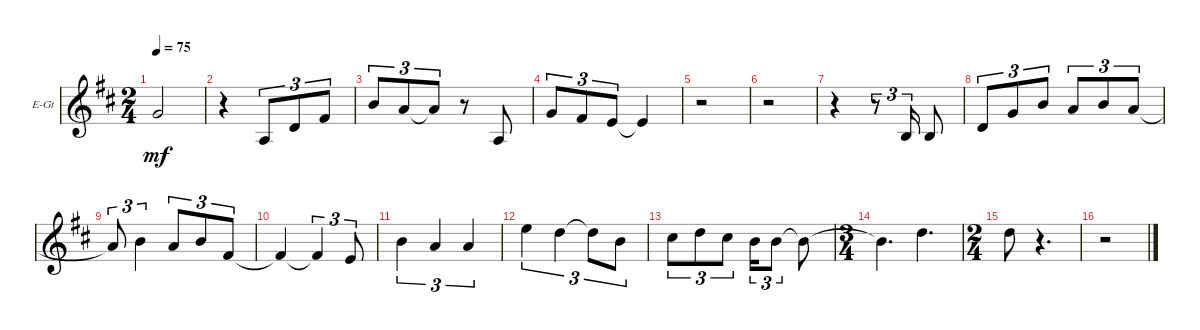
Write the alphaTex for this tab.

\defaultSystemsLayout 4
\bracketExtendMode groupsimilarinstruments
\firstSystemTrackNameOrientation horizontal
\otherSystemsTrackNameOrientation horizontal
\track ("Paul's Voice" "E-Gt") {instrument electricguitarclean}
\staff {score}
\tuning (E4 B3 G3 D3 A2 E2)
\ts (2 4)
\tempo 75
\clef g2
\scale
0.333333
\ks d
0.3.2{dy mf} |
\scale
0.333333 r.4 0.5.8{tu (3 2)} 0.4.8{tu (3 2)} 4.4.8{tu (3 2)} |
\scale
0.333333 4.3.8{tu (3 2)} 2.3.8{tu (3 2)} 2.3{t}.8{tu (3 2)} r.8 0.5.8 |
\scale
0.333333 0.3.8{tu (3 2)} 4.4.8{tu (3 2)} 2.4.8{tu (3 2)} 2.4{t}.4 |
\scale
0.333333 r.2 |
\scale
0.333333 r.2 |
\scale
0.333333 r.4 r.8{tu (3 2)} 2.5.16{tu (3 2)} 2.5.8 |
\scale
0.333333 0.4.8{tu (3 2)} 0.3.8{tu (3 2)} 0.2.8{tu (3 2)} 2.3.8{tu (3 2)} 0.2.8{tu (3 2)} 2.3.8{tu (3 2)} |
\scale
0.333333 2.3{t}.8{tu (3 2)} 0.2.4{tu (3 2)} 2.3.8{tu (3 2)} 0.2.8{tu (3 2)} 4.4.8{tu (3 2)} |
\scale
0.333333 4.4{t}.4 4.4{t}.4{tu (3 2)} 2.4.8{tu (3 2)} |
\scale
0.333333 0.2.4{tu (3 2)} 2.3.4{tu (3 2)} 2.3.4{tu (3 2)} |
\scale
0.333333 0.1.4{tu (3 2)} 3.2.4{tu (3 2)} 3.2{t}.8{tu (3 2)} 0.2.8{tu (3 2)} |
\scale
0.333333 2.2.8{tu (3 2)} 3.2.8{tu (3 2)} 2.2.8{tu (3 2)} 0.2.16{tu (3 2)} 0.2.8{tu (3 2)} 0.2{t}.8 |
\ts (3 4)
\scale
0.333333 0.2{t}.4{d} 3.2.4{d} |
\ts (2 4)
\scale
0.333333 3.2.8 r.4{d} |
\scale
0.333333 r.2
